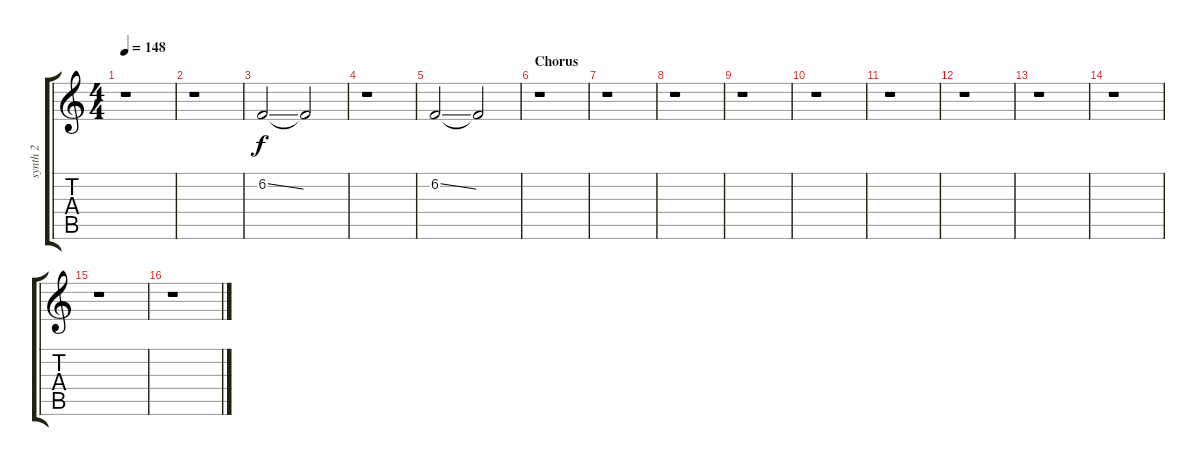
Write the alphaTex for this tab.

\track ("synth 2" "synth 2") {instrument lead2sawtooth}
\staff {score tabs}
\tuning (E4 B3 G3 D3 A2 E2) {hide}
\ts (4 4)
\tempo 148
\clef g2
\ks c
r.1{dy f} |
r.1 |
6.2{ss}.2 6.2{t}.2 |
r.1 |
6.2{ss}.2 6.2{t}.2 |
\section ("" "Chorus")
r.1 |
r.1 |
r.1 |
r.1 |
r.1 |
r.1 |
r.1 |
r.1 |
r.1 |
r.1 |
r.1
